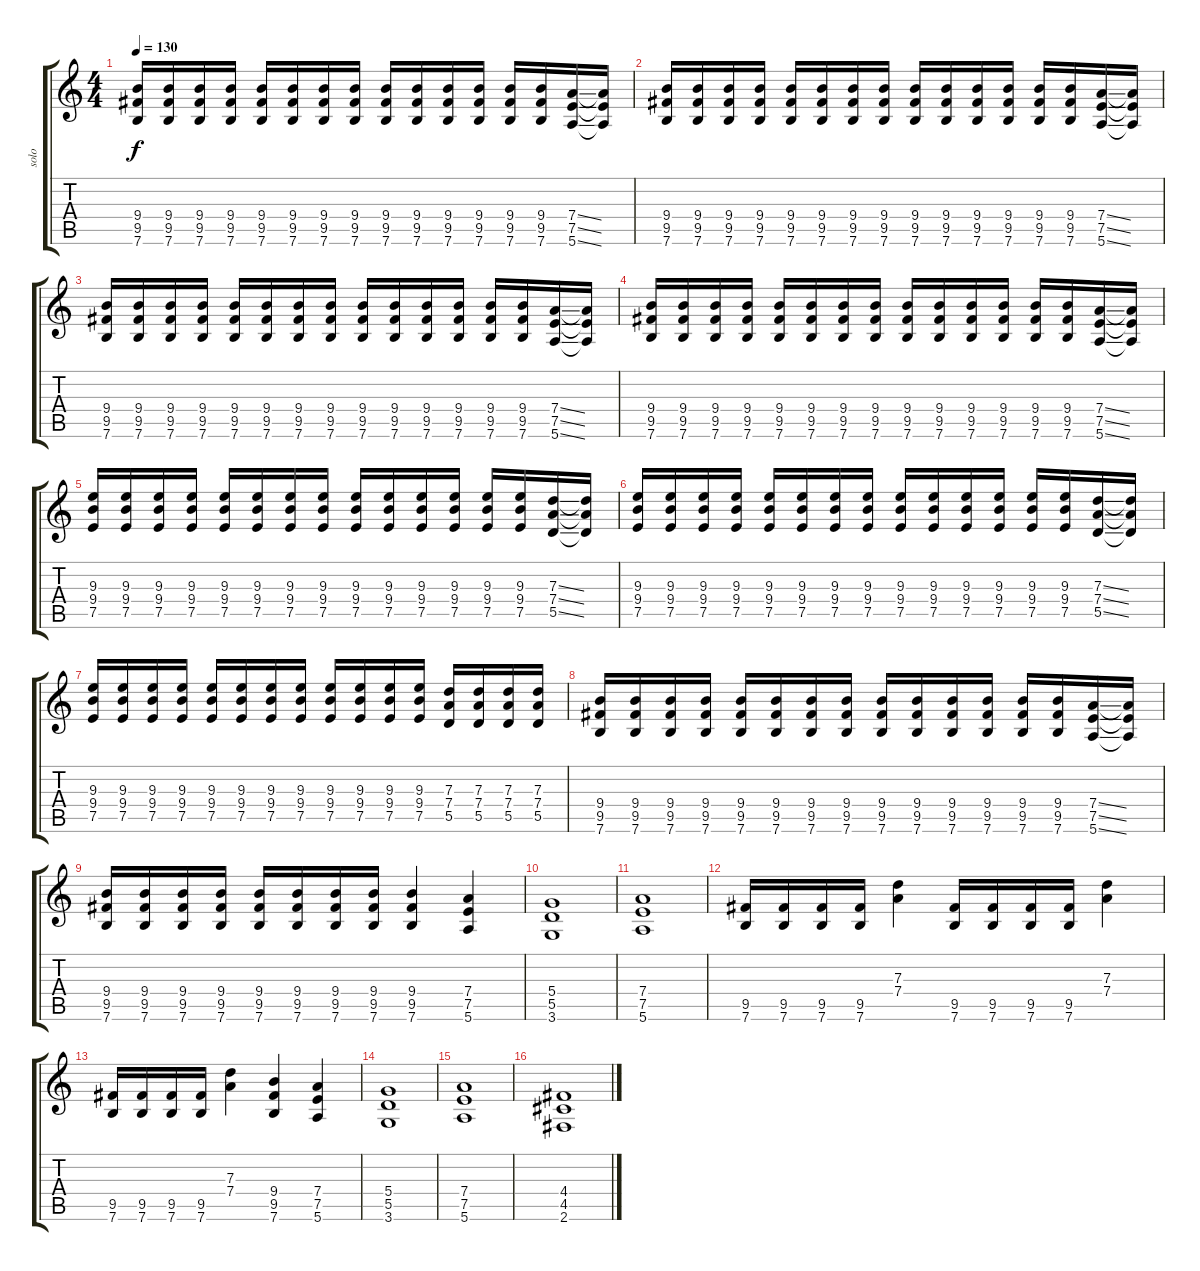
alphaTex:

\track ("solo" "solo") {instrument overdrivenguitar}
\staff {score tabs}
\tuning (E4 B3 G3 D3 A2 E2) {hide}
\ts (4 4)
\tempo 130
\clef g2
\ks c
(9.4 9.5 7.6).16{dy f} (9.4 9.5 7.6).16 (9.4 9.5 7.6).16 (9.4 9.5 7.6).16 (9.4 9.5 7.6).16 (9.4 9.5 7.6).16 (9.4 9.5 7.6).16 (9.4 9.5 7.6).16 (9.4 9.5 7.6).16 (9.4 9.5 7.6).16 (9.4 9.5 7.6).16 (9.4 9.5 7.6).16 (9.4 9.5 7.6).16 (9.4 9.5 7.6).16 (7.4{ss} 7.5{ss} 5.6{ss}).16 (7.4{t} 7.5{t} 5.6{t}).16 |
(9.4 9.5 7.6).16 (9.4 9.5 7.6).16 (9.4 9.5 7.6).16 (9.4 9.5 7.6).16 (9.4 9.5 7.6).16 (9.4 9.5 7.6).16 (9.4 9.5 7.6).16 (9.4 9.5 7.6).16 (9.4 9.5 7.6).16 (9.4 9.5 7.6).16 (9.4 9.5 7.6).16 (9.4 9.5 7.6).16 (9.4 9.5 7.6).16 (9.4 9.5 7.6).16 (7.4{ss} 7.5{ss} 5.6{ss}).16 (7.4{t} 7.5{t} 5.6{t}).16 |
(9.4 9.5 7.6).16 (9.4 9.5 7.6).16 (9.4 9.5 7.6).16 (9.4 9.5 7.6).16 (9.4 9.5 7.6).16 (9.4 9.5 7.6).16 (9.4 9.5 7.6).16 (9.4 9.5 7.6).16 (9.4 9.5 7.6).16 (9.4 9.5 7.6).16 (9.4 9.5 7.6).16 (9.4 9.5 7.6).16 (9.4 9.5 7.6).16 (9.4 9.5 7.6).16 (7.4{ss} 7.5{ss} 5.6{ss}).16 (7.4{t} 7.5{t} 5.6{t}).16 |
(9.4 9.5 7.6).16 (9.4 9.5 7.6).16 (9.4 9.5 7.6).16 (9.4 9.5 7.6).16 (9.4 9.5 7.6).16 (9.4 9.5 7.6).16 (9.4 9.5 7.6).16 (9.4 9.5 7.6).16 (9.4 9.5 7.6).16 (9.4 9.5 7.6).16 (9.4 9.5 7.6).16 (9.4 9.5 7.6).16 (9.4 9.5 7.6).16 (9.4 9.5 7.6).16 (7.4{ss} 7.5{ss} 5.6{ss}).16 (7.4{t} 7.5{t} 5.6{t}).16 |
(9.3 9.4 7.5).16 (9.3 9.4 7.5).16 (9.3 9.4 7.5).16 (9.3 9.4 7.5).16 (9.3 9.4 7.5).16 (9.3 9.4 7.5).16 (9.3 9.4 7.5).16 (9.3 9.4 7.5).16 (9.3 9.4 7.5).16 (9.3 9.4 7.5).16 (9.3 9.4 7.5).16 (9.3 9.4 7.5).16 (9.3 9.4 7.5).16 (9.3 9.4 7.5).16 (7.3{ss} 7.4{ss} 5.5{ss}).16 (7.3{t} 7.4{t} 5.5{t}).16 |
(9.3 9.4 7.5).16 (9.3 9.4 7.5).16 (9.3 9.4 7.5).16 (9.3 9.4 7.5).16 (9.3 9.4 7.5).16 (9.3 9.4 7.5).16 (9.3 9.4 7.5).16 (9.3 9.4 7.5).16 (9.3 9.4 7.5).16 (9.3 9.4 7.5).16 (9.3 9.4 7.5).16 (9.3 9.4 7.5).16 (9.3 9.4 7.5).16 (9.3 9.4 7.5).16 (7.3{ss} 7.4{ss} 5.5{ss}).16 (7.3{t} 7.4{t} 5.5{t}).16 |
(9.3 9.4 7.5).16 (9.3 9.4 7.5).16 (9.3 9.4 7.5).16 (9.3 9.4 7.5).16 (9.3 9.4 7.5).16 (9.3 9.4 7.5).16 (9.3 9.4 7.5).16 (9.3 9.4 7.5).16 (9.3 9.4 7.5).16 (9.3 9.4 7.5).16 (9.3 9.4 7.5).16 (9.3 9.4 7.5).16 (7.3 7.4 5.5).16 (7.3 7.4 5.5).16 (7.3 7.4 5.5).16 (7.3 7.4 5.5).16 |
(9.4 9.5 7.6).16 (9.4 9.5 7.6).16 (9.4 9.5 7.6).16 (9.4 9.5 7.6).16 (9.4 9.5 7.6).16 (9.4 9.5 7.6).16 (9.4 9.5 7.6).16 (9.4 9.5 7.6).16 (9.4 9.5 7.6).16 (9.4 9.5 7.6).16 (9.4 9.5 7.6).16 (9.4 9.5 7.6).16 (9.4 9.5 7.6).16 (9.4 9.5 7.6).16 (7.4{ss} 7.5{ss} 5.6{ss}).16 (7.4{t} 7.5{t} 5.6{t}).16 |
(9.4 9.5 7.6).16 (9.4 9.5 7.6).16 (9.4 9.5 7.6).16 (9.4 9.5 7.6).16 (9.4 9.5 7.6).16 (9.4 9.5 7.6).16 (9.4 9.5 7.6).16 (9.4 9.5 7.6).16 (9.4 9.5 7.6).4 (7.4 7.5 5.6).4 |
(5.4 5.5 3.6).1 |
(7.4 7.5 5.6).1 |
(9.5 7.6).16 (9.5 7.6).16 (9.5 7.6).16 (9.5 7.6).16 (7.3 7.4).4 (9.5 7.6).16 (9.5 7.6).16 (9.5 7.6).16 (9.5 7.6).16 (7.3 7.4).4 |
(9.5 7.6).16 (9.5 7.6).16 (9.5 7.6).16 (9.5 7.6).16 (7.3 7.4).4 (9.4 9.5 7.6).4 (7.4 7.5 5.6).4 |
(5.4 5.5 3.6).1 |
(7.4 7.5 5.6).1 |
(4.4 4.5 2.6).1
